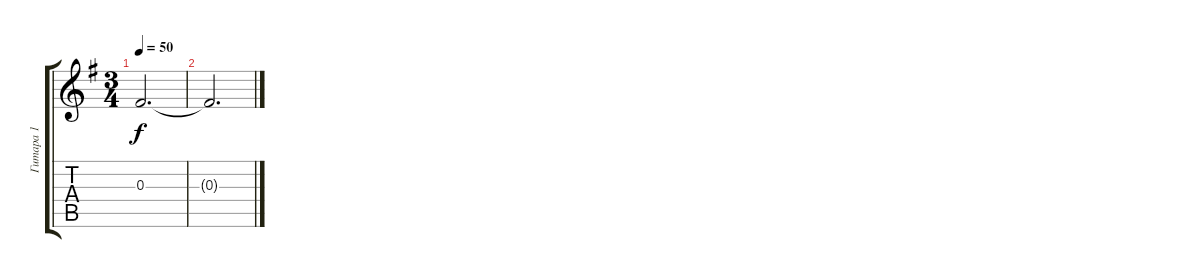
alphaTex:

\track ("Гитара 1" "Гитара 1") {instrument distortionguitar}
\staff {score tabs}
\tuning (Eb4 Bb3 Gb3 Db3 Ab2 Eb2) {hide}
\ts (3 4)
\tempo 50
\clef g2
\ks eminor
0.3{t}.2{d dy f} |
0.3{t}.2{d}
